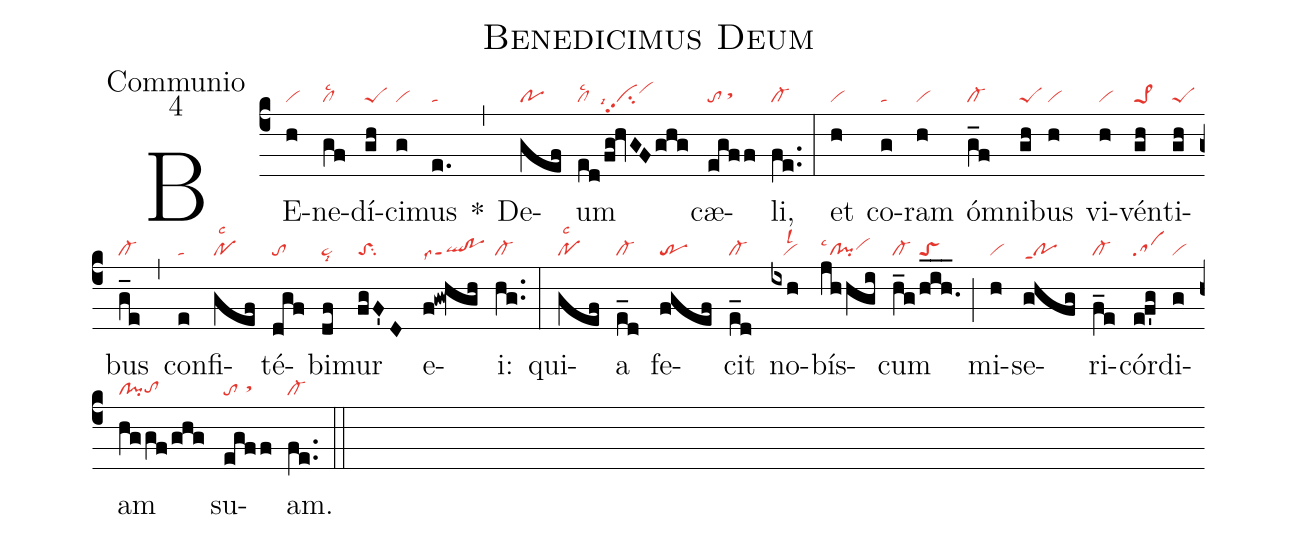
name: Benedicimus Deum;
office-part: Communio;
mode: 4;
nabc-lines: 1;
%%
(c4)
BE(h|vi)ne(gf|cllsc2)dí(gh|peS)ci(g|vi)mus(e.|ta) *(,)
De(gef|po)um(ed/|cllsc2|fg!hvGF/ghg|`vipp2su2lsi4vihi) cæ(egff|to/sthh)li,(fe..|cl-) (:)
et(h|vi) co(g|ta)ram(h|vi) óm(g_f|cl-)ni(gh|peS)bus(h|vi) vi(h|vi)vén(gh|pe>1)ti(gh|peS)bus(g_e|cl-) (,)
con(e|ta)fi(gef|polsc2)té(dgf|to)bi(df|ta>lsi8)mur(fgF'D|toSsu2) e(f!gw!hgh|ql!poppt1lss7)i:(hg..|cl-) (:)
qui(gef|polsc2)a(e_d|cl-) fe(fgef|tr)cit(e_d|cl-) no(ixh|///vilsl2)bís(jh/hgi|cl!pilsc1vihh)cum(h_g/|cl-|hih.___|toS) (;)
mi(h|vi)se(ghfg|poppt1)ri(f_e|cl-)cór(e!f'g|sa)di(g|vi)am(hg/gf/ghg|cl!pitohg) su(egff|to//sthh)am.(fe..|cl-) (::)
